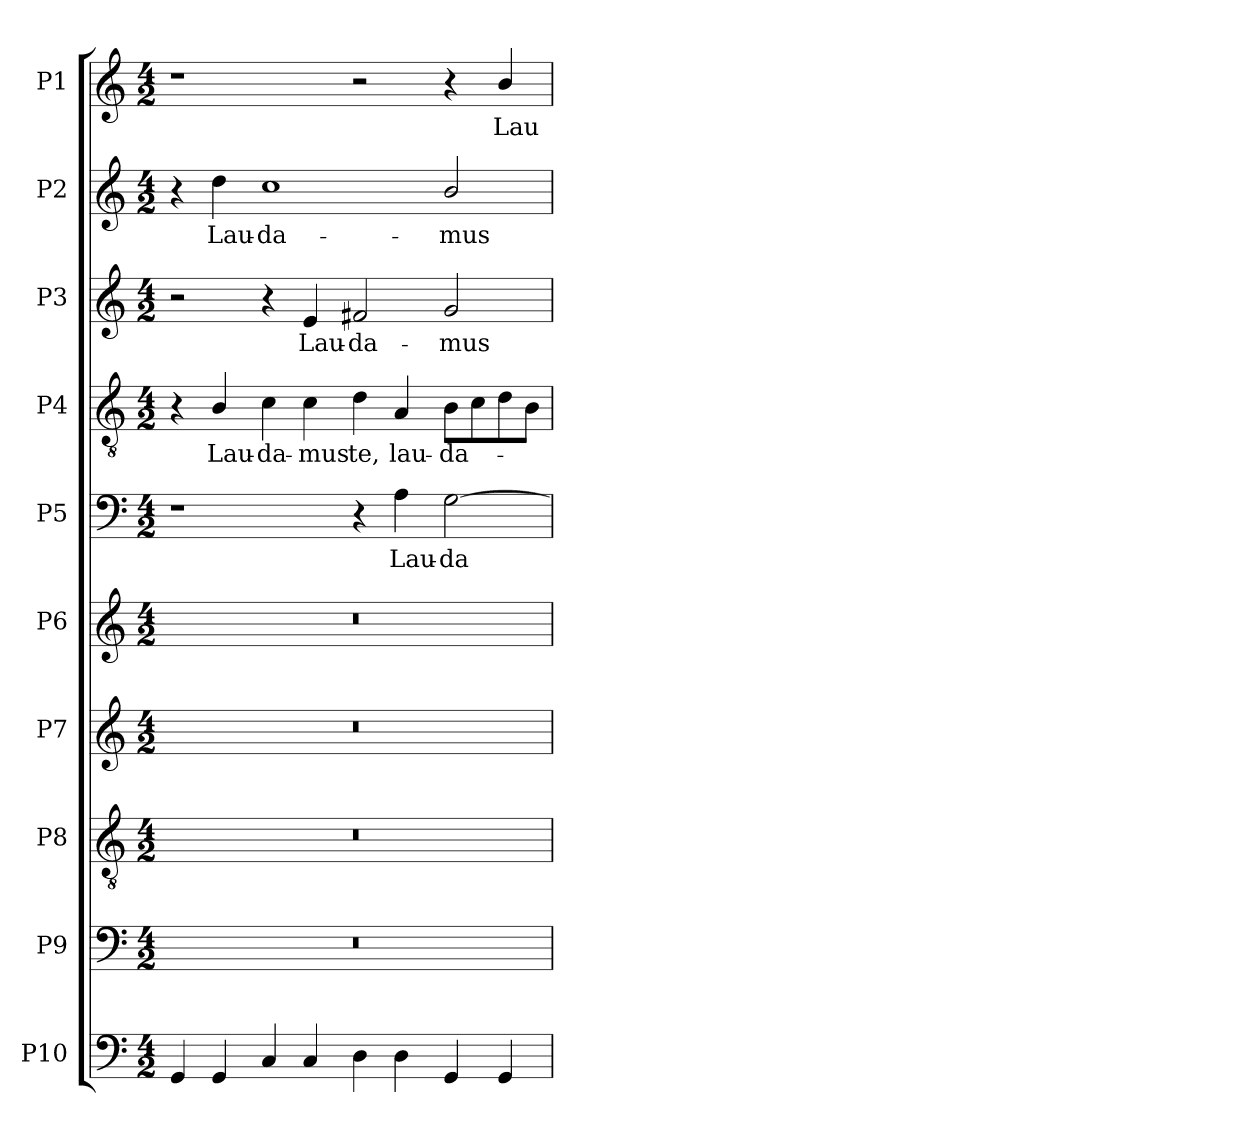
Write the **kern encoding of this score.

**kern	**kern	**kern	**kern	**kern	**kern	**text	**kern	**text	**kern	**text	**kern	**text	**kern	**text
*part10	*part9	*part8	*part7	*part6	*part5	*part5	*part4	*part4	*part3	*part3	*part2	*part2	*part1	*part1
*staff10	*staff9	*staff8	*staff7	*staff6	*staff5	*staff5	*staff4	*staff4	*staff3	*staff3	*staff2	*staff2	*staff1	*staff1
*I"P10	*I"P9	*I"P8	*I"P7	*I"P6	*I"P5	*	*I"P4	*	*I"P3	*	*I"P2	*	*I"P1	*
*clefF4	*clefF4	*clefGv2	*clefG2	*clefG2	*clefF4	*	*clefGv2	*	*clefG2	*	*clefG2	*	*clefG2	*
*	*	*ITrd7c12	*	*	*	*	*ITrd7c12	*	*	*	*	*	*	*
*k[]	*k[]	*k[]	*k[]	*k[]	*k[]	*	*k[]	*	*k[]	*	*k[]	*	*k[]	*
*C:	*C:	*C:	*C:	*C:	*C:	*	*C:	*	*C:	*	*C:	*	*C:	*
*M4/2	*M4/2	*M4/2	*M4/2	*M4/2	*M4/2	*	*M4/2	*	*M4/2	*	*M4/2	*	*M4/2	*
=1	=1	=1	=1	=1	=1	=1	=1	=1	=1	=1	=1	=1	=1	=1
!	!LO:N:vis=1	!LO:N:vis=1	!LO:N:vis=1	!LO:N:vis=1	!	!	!	!	!	!	!	!	!	!
4GGi/	0r	0r	0r	0r	1r	.	4r	.	2r	.	4r	.	1r	.
!	!	!	!	!	!	!	!	!LO:LY:b:color=#000000	!	!	!	!	!	!
!	!	!	!	!	!	!	!	!	!	!	!	!LO:LY:b:color=#000000	!	!
4GGi/	.	.	.	.	.	.	4BBi/	Lau-	.	.	4ddi\	Lau-	.	.
!	!	!	!	!	!	!	!	!LO:LY:b:color=#000000	!	!	!	!	!	!
!	!	!	!	!	!	!	!	!	!	!	!	!LO:LY:b:color=#000000	!	!
4Ci/	.	.	.	.	.	.	4Ci\	-da-	4r	.	1cci	-da-	.	.
!	!	!	!	!	!	!	!	!LO:LY:b:color=#000000	!	!	!	!	!	!
!	!	!	!	!	!	!	!	!	!	!LO:LY:b:color=#000000	!	!	!	!
4Ci/	.	.	.	.	.	.	4Ci\	-mus	4ei/	Lau-	.	.	.	.
!	!	!	!	!	!	!	!	!LO:LY:b:color=#000000	!	!	!	!	!	!
!	!	!	!	!	!	!	!	!	!	!LO:LY:b:color=#000000	!	!	!	!
4Di\	.	.	.	.	4r	.	4Di\	te,	2f#Xi/	-da-	.	.	2r	.
!	!	!	!	!	!	!LO:LY:b:color=#000000	!	!	!	!	!	!	!	!
!	!	!	!	!	!	!	!	!LO:LY:b:color=#000000	!	!	!	!	!	!
4Di\	.	.	.	.	4Ai\	Lau-	4AAi/	lau-	.	.	.	.	.	.
!	!	!	!	!	!	!LO:LY:b:color=#000000	!	!	!	!	!	!	!	!
!	!	!	!	!	!	!	!	!LO:LY:b:color=#000000	!	!	!	!	!	!
!	!	!	!	!	!	!	!	!	!	!LO:LY:b:color=#000000	!	!	!	!
!	!	!	!	!	!	!	!	!	!	!	!	!LO:LY:b:color=#000000	!	!
4GGi/	.	.	.	.	[2Gi\	-da-	8BBi\L	-da-	2gi/	-mus	2bi/	-mus	4r	.
.	.	.	.	.	.	.	8Ci\	.	.	.	.	.	.	.
!	!	!	!	!	!	!	!	!	!	!	!	!	!	!LO:LY:b:color=#000000
4GGi/	.	.	.	.	.	.	8Di\	.	.	.	.	.	4bi/	Lau-
.	.	.	.	.	.	.	8BBi\J	.	.	.	.	.	.	.
=	=	=	=	=	=	=	=	=	=	=	=	=	=	=
*-	*-	*-	*-	*-	*-	*-	*-	*-	*-	*-	*-	*-	*-	*-
